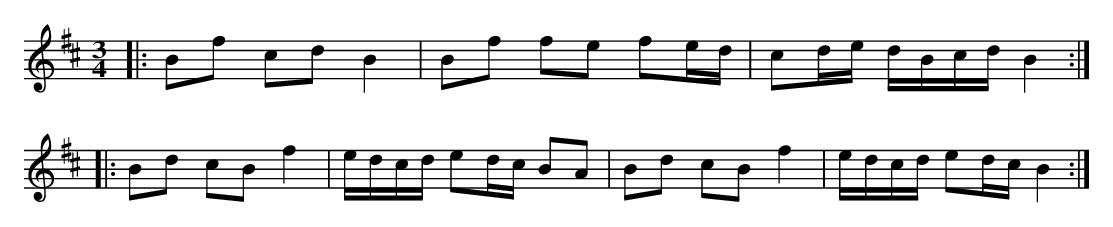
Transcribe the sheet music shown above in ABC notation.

X:1
M:3/4
K:Bmin
|:Bf cd B2|Bf fe fe/d/|cd/e/ d/B/c/d/ B2:|
|:Bd cB f2|e/d/c/d/ ed/c/ BA|Bd cB f2|e/d/c/d/ ed/c/ B2:|
